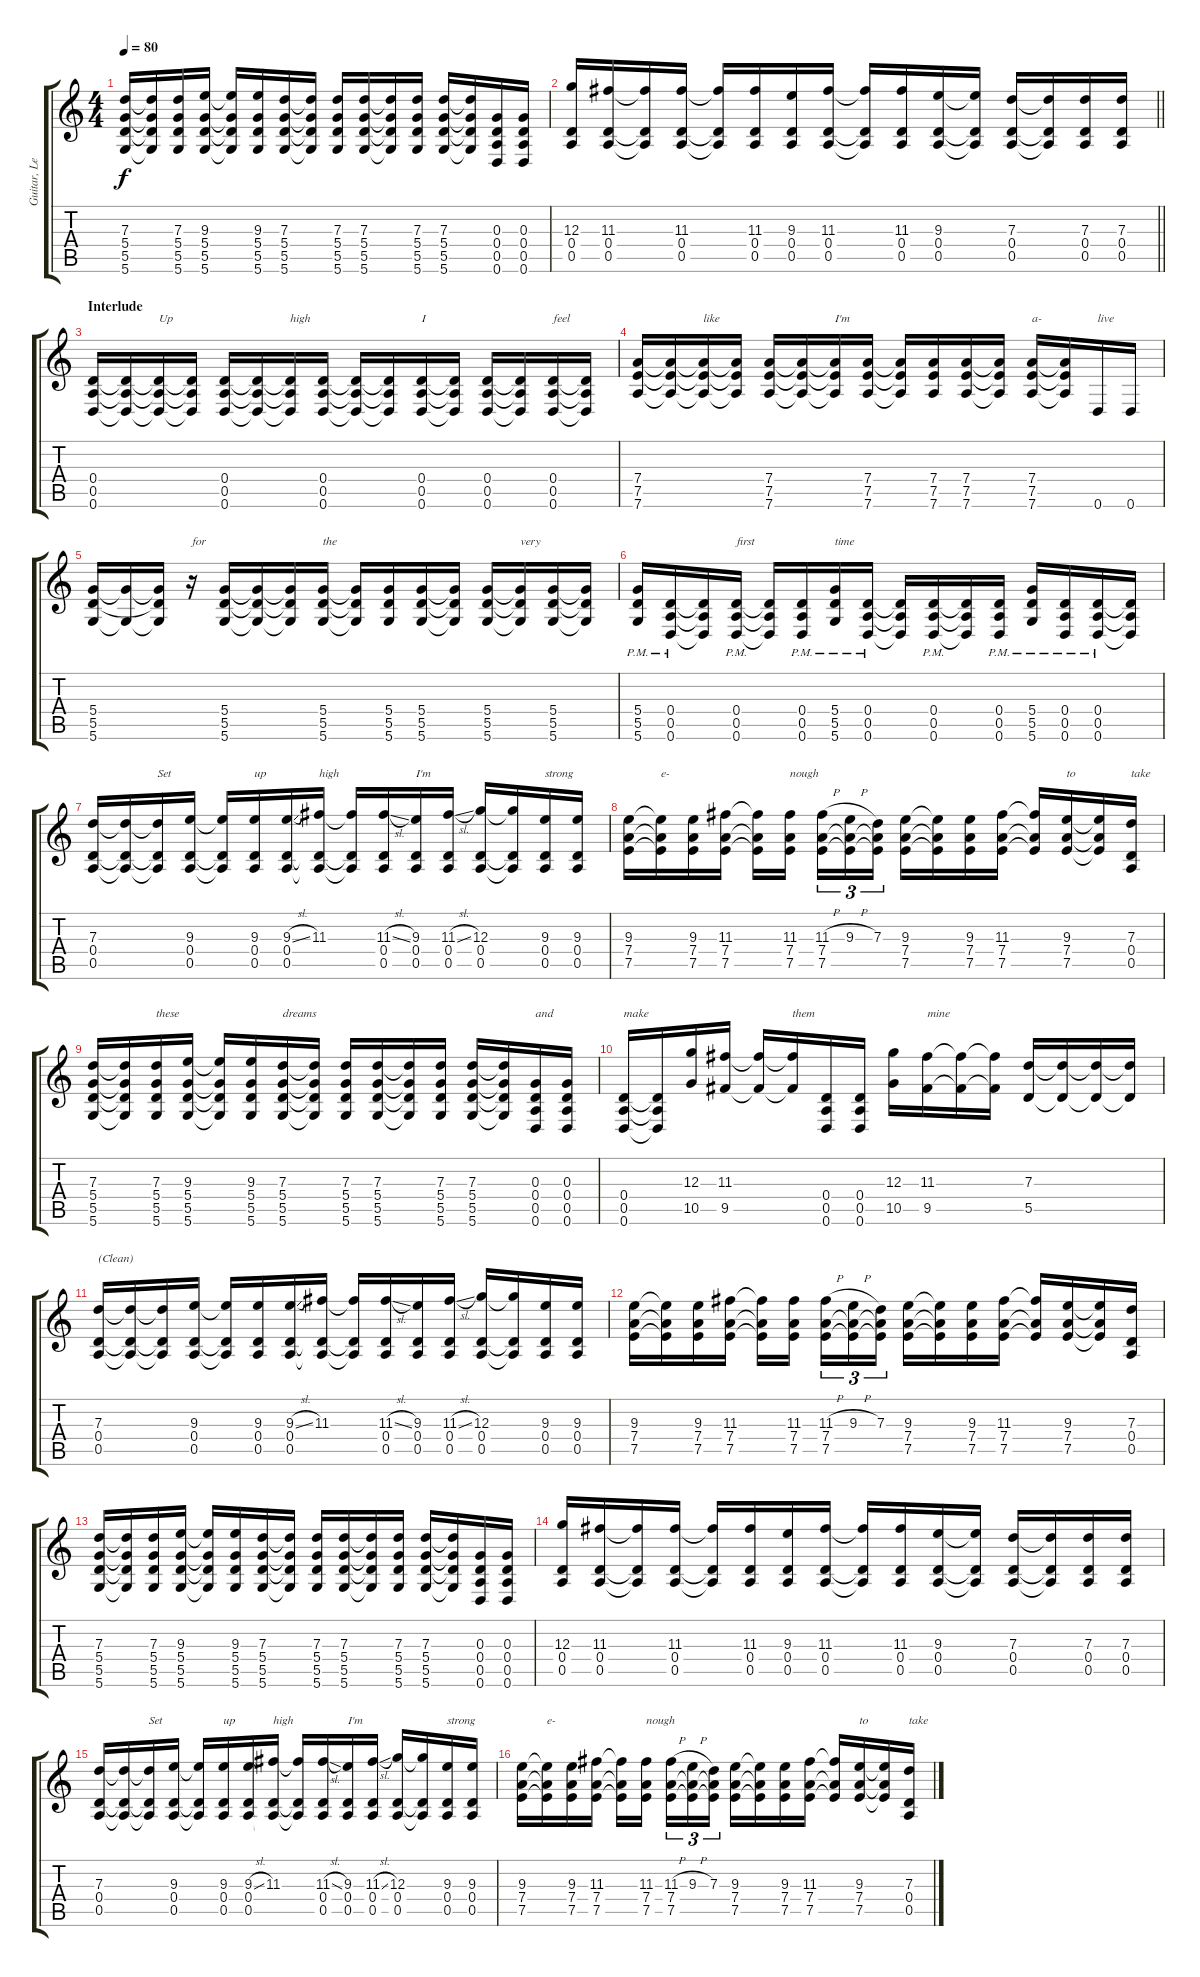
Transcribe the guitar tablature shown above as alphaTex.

\track ("Guitar, Lead" "Guitar, Le") {instrument acousticguitarsteel}
\staff {score tabs}
\tuning (E4 B3 G3 D3 A2 D2) {hide}
\ts (4 4)
\tempo 80
\clef g2
\ks c
(7.3 5.4 5.5 5.6).16{dy f} (7.3{t} 5.4{t} 5.5{t} 5.6{t}).16 (7.3 5.4 5.5 5.6).16 (9.3 5.4 5.5 5.6).16 (9.3{t} 5.4{t} 5.5{t} 5.6{t}).16 (9.3 5.4 5.5 5.6).16 (7.3 5.4 5.5 5.6).16 (7.3{t} 5.4{t} 5.5{t} 5.6{t}).16 (7.3 5.4 5.5 5.6).16 (7.3 5.4 5.5 5.6).16 (7.3{t} 5.4{t} 5.5{t} 5.6{t}).16 (7.3 5.4 5.5 5.6).16 (7.3 5.4 5.5 5.6).16 (7.3{t} 5.4{t} 5.5{t} 5.6{t}).16 (0.3 0.4 0.5 0.6).16 (0.3 0.4 0.5 0.6).16 |
\barLineRight lightlight
(12.3 0.4 0.5).16 (11.3 0.4 0.5).16 (11.3{t} 0.4{t} 0.5{t}).16 (11.3 0.4 0.5).16 (11.3{t} 0.4{t} 0.5{t}).16 (11.3 0.4 0.5).16 (9.3 0.4 0.5).16 (11.3 0.4 0.5).16 (11.3{t} 0.4{t} 0.5{t}).16 (11.3 0.4 0.5).16 (9.3 0.4 0.5).16 (9.3{t} 0.4{t} 0.5{t}).16 (7.3 0.4 0.5).16 (7.3{t} 0.4{t} 0.5{t}).16 (7.3 0.4 0.5).16 (7.3 0.4 0.5).16 |
\section ("" "Interlude")
(0.4 0.5 0.6).16 (0.4{t} 0.5{t} 0.6{t}).16 (0.4{t} 0.5{t} 0.6{t}).16{txt "Up"} (0.4{t} 0.5{t} 0.6{t}).16 (0.4 0.5 0.6).16 (0.4{t} 0.5{t} 0.6{t}).16 (0.4{t} 0.5{t} 0.6{t}).16{txt "high"} (0.4 0.5 0.6).16 (0.4{t} 0.5{t} 0.6{t}).16 (0.4{t} 0.5{t} 0.6{t}).16 (0.4 0.5 0.6).16{txt "I"} (0.4{t} 0.5{t} 0.6{t}).16 (0.4 0.5 0.6).16 (0.4{t} 0.5{t} 0.6{t}).16 (0.4 0.5 0.6).16{txt "feel"} (0.4{t} 0.5{t} 0.6{t}).16 |
(7.4 7.5 7.6).16 (7.4{t} 7.5{t} 7.6{t}).16 (7.4{t} 7.5{t} 7.6{t}).16{txt "like"} (7.4{t} 7.5{t} 7.6{t}).16 (7.4 7.5 7.6).16 (7.4{t} 7.5{t} 7.6{t}).16 (7.4{t} 7.5{t} 7.6{t}).16{txt "I'm"} (7.4 7.5 7.6).16 (7.4{t} 7.5{t} 7.6{t}).16 (7.4 7.5 7.6).16 (7.4 7.5 7.6).16 (7.4{t} 7.5{t} 7.6{t}).16 (7.4 7.5 7.6).16{txt "a-"} (7.4{t} 7.5{t} 7.6{t}).16 0.6.16{txt "live"} 0.6.16 |
(5.4 5.5 5.6).16 (5.4{t} 5.6{t}).16 (5.4{t} 5.5{t} 5.6{t}).16 r.16{txt "for"} (5.4 5.5 5.6).16 (5.4{t} 5.5{t} 5.6{t}).16 (5.4{t} 5.5{t} 5.6{t}).16 (5.4 5.5 5.6).16{txt "the"} (5.4{t} 5.5{t} 5.6{t}).16 (5.4 5.5 5.6).16 (5.4 5.5 5.6).16 (5.4{t} 5.5{t} 5.6{t}).16 (5.4 5.5 5.6).16 (5.4{t} 5.5{t} 5.6{t}).16{txt "very"} (5.4 5.5 5.6).16 (5.4{t} 5.5{t} 5.6{t}).16 |
(5.4{pm} 5.5{pm} 5.6{pm}).16 (0.4{pm} 0.5{pm} 0.6{pm}).16 (0.4{t} 0.5{t} 0.6{t}).16 (0.4{pm} 0.5{pm} 0.6{pm}).16{txt "first"} (0.4{t} 0.5{t} 0.6{t}).16 (0.4{pm} 0.5{pm} 0.6{pm}).16 (5.4{pm} 5.5{pm} 5.6{pm}).16{txt "time"} (0.4{pm} 0.5{pm} 0.6{pm}).16 (0.4{t} 0.5{t} 0.6{t}).16 (0.4{pm} 0.5{pm} 0.6{pm}).16 (0.4{t} 0.5{t} 0.6{t}).16 (0.4{pm} 0.5{pm} 0.6{pm}).16 (5.4{pm} 5.5{pm} 5.6{pm}).16 (0.4{pm} 0.5{pm} 0.6{pm}).16 (0.4{pm} 0.5{pm} 0.6{pm}).16 (0.4{t} 0.5{t} 0.6{t}).16 |
(7.3 0.4 0.5).16{instrument distortionguitar} (7.3{t} 0.4{t} 0.5{t}).16 (7.3{t} 0.4{t} 0.5{t}).16{txt "Set"} (9.3 0.4 0.5).16 (9.3{t} 0.4{t} 0.5{t}).16 (9.3 0.4 0.5).16{txt "up"} (9.3{sl} 0.4 0.5).16 (11.3 0.4{t} 0.5{t}).16{txt "high"} (11.3{t} 0.4{t} 0.5{t}).16 (11.3{sl} 0.4 0.5).16 (9.3 0.4 0.5).16{txt "I'm"} (11.3{sl} 0.4 0.5).16 (12.3 0.4 0.5).16 (12.3{t} 0.4{t} 0.5{t}).16 (9.3 0.4 0.5).16{txt "strong"} (9.3 0.4 0.5).16 |
(9.3 7.4 7.5).16 (9.3{t} 7.4{t} 7.5{t}).16{txt "e-"} (9.3 7.4 7.5).16 (11.3 7.4 7.5).16 (11.3{t} 7.4{t} 7.5{t}).16 (11.3 7.4 7.5).16{txt "nough" beam splitsecondary} (11.3{h} 7.4 7.5).16{tu (3 2)} (9.3{h} 7.4{t} 7.5{t}).16{tu (3 2)} (7.3 7.4{t} 7.5{t}).16{tu (3 2)} (9.3 7.4 7.5).16 (9.3{t} 7.4{t} 7.5{t}).16 (9.3 7.4 7.5).16 (11.3 7.4 7.5).16 (11.3{t} 7.4{t} 7.5{t}).16 (9.3 7.4 7.5).16{txt "to"} (9.3{t} 7.4{t} 7.5{t}).16 (7.3 0.4 0.5).16{txt "take"} |
(7.3 5.4 5.5 5.6).16 (7.3{t} 5.4{t} 5.5{t} 5.6{t}).16 (7.3 5.4 5.5 5.6).16{txt "these"} (9.3 5.4 5.5 5.6).16 (9.3{t} 5.4{t} 5.5{t} 5.6{t}).16 (9.3 5.4 5.5 5.6).16 (7.3 5.4 5.5 5.6).16{txt "dreams"} (7.3{t} 5.4{t} 5.5{t} 5.6{t}).16 (7.3 5.4 5.5 5.6).16 (7.3 5.4 5.5 5.6).16 (7.3{t} 5.4{t} 5.5{t} 5.6{t}).16 (7.3 5.4 5.5 5.6).16 (7.3 5.4 5.5 5.6).16 (7.3{t} 5.4{t} 5.5{t} 5.6{t}).16 (0.3 0.4 0.5 0.6).16{txt "and"} (0.3 0.4 0.5 0.6).16 |
(0.4 0.5 0.6).16{txt "make"} (0.4{t} 0.5{t} 0.6{t}).16 (12.3 10.5).16 (11.3 9.5).16 (11.3{t} 9.5{t}).16 (11.3{t} 9.5{t}).16{txt "them"} (0.4 0.5 0.6).16 (0.4 0.5 0.6).16 (12.3 10.5).16 (11.3 9.5).16{txt "mine"} (11.3{t} 9.5{t}).16 (11.3{t} 9.5{t}).16 (7.3 5.5).16 (7.3{t} 5.5{t}).16 (7.3{t} 5.5{t}).16 (7.3{t} 5.5{t}).16 |
(7.3 0.4 0.5).16{txt "(Clean)" instrument acousticguitarsteel} (7.3{t} 0.4{t} 0.5{t}).16 (7.3{t} 0.4{t} 0.5{t}).16 (9.3 0.4 0.5).16 (9.3{t} 0.4{t} 0.5{t}).16 (9.3 0.4 0.5).16 (9.3{sl} 0.4 0.5).16 (11.3 0.4{t} 0.5{t}).16 (11.3{t} 0.4{t} 0.5{t}).16 (11.3{sl} 0.4 0.5).16 (9.3 0.4 0.5).16 (11.3{sl} 0.4 0.5).16 (12.3 0.4 0.5).16 (12.3{t} 0.4{t} 0.5{t}).16 (9.3 0.4 0.5).16 (9.3 0.4 0.5).16 |
(9.3 7.4 7.5).16 (9.3{t} 7.4{t} 7.5{t}).16 (9.3 7.4 7.5).16 (11.3 7.4 7.5).16 (11.3{t} 7.4{t} 7.5{t}).16 (11.3 7.4 7.5).16{beam splitsecondary} (11.3{h} 7.4 7.5).16{tu (3 2)} (9.3{h} 7.4{t} 7.5{t}).16{tu (3 2)} (7.3 7.4{t} 7.5{t}).16{tu (3 2)} (9.3 7.4 7.5).16 (9.3{t} 7.4{t} 7.5{t}).16 (9.3 7.4 7.5).16 (11.3 7.4 7.5).16 (11.3{t} 7.4{t} 7.5{t}).16 (9.3 7.4 7.5).16 (9.3{t} 7.4{t} 7.5{t}).16 (7.3 0.4 0.5).16 |
(7.3 5.4 5.5 5.6).16 (7.3{t} 5.4{t} 5.5{t} 5.6{t}).16 (7.3 5.4 5.5 5.6).16 (9.3 5.4 5.5 5.6).16 (9.3{t} 5.4{t} 5.5{t} 5.6{t}).16 (9.3 5.4 5.5 5.6).16 (7.3 5.4 5.5 5.6).16 (7.3{t} 5.4{t} 5.5{t} 5.6{t}).16 (7.3 5.4 5.5 5.6).16 (7.3 5.4 5.5 5.6).16 (7.3{t} 5.4{t} 5.5{t} 5.6{t}).16 (7.3 5.4 5.5 5.6).16 (7.3 5.4 5.5 5.6).16 (7.3{t} 5.4{t} 5.5{t} 5.6{t}).16 (0.3 0.4 0.5 0.6).16 (0.3 0.4 0.5 0.6).16 |
(12.3 0.4 0.5).16 (11.3 0.4 0.5).16 (11.3{t} 0.4{t} 0.5{t}).16 (11.3 0.4 0.5).16 (11.3{t} 0.4{t} 0.5{t}).16 (11.3 0.4 0.5).16 (9.3 0.4 0.5).16 (11.3 0.4 0.5).16 (11.3{t} 0.4{t} 0.5{t}).16 (11.3 0.4 0.5).16 (9.3 0.4 0.5).16 (9.3{t} 0.4{t} 0.5{t}).16 (7.3 0.4 0.5).16 (7.3{t} 0.4{t} 0.5{t}).16 (7.3 0.4 0.5).16 (7.3 0.4 0.5).16 |
(7.3 0.4 0.5).16 (7.3{t} 0.4{t} 0.5{t}).16 (7.3{t} 0.4{t} 0.5{t}).16{txt "Set"} (9.3 0.4 0.5).16 (9.3{t} 0.4{t} 0.5{t}).16 (9.3 0.4 0.5).16{txt "up"} (9.3{sl} 0.4 0.5).16 (11.3 0.4{t} 0.5{t}).16{txt "high"} (11.3{t} 0.4{t} 0.5{t}).16 (11.3{sl} 0.4 0.5).16 (9.3 0.4 0.5).16{txt "I'm"} (11.3{sl} 0.4 0.5).16 (12.3 0.4 0.5).16 (12.3{t} 0.4{t} 0.5{t}).16 (9.3 0.4 0.5).16{txt "strong"} (9.3 0.4 0.5).16 |
(9.3 7.4 7.5).16 (9.3{t} 7.4{t} 7.5{t}).16{txt "e-"} (9.3 7.4 7.5).16 (11.3 7.4 7.5).16 (11.3{t} 7.4{t} 7.5{t}).16 (11.3 7.4 7.5).16{txt "nough" beam splitsecondary} (11.3{h} 7.4 7.5).16{tu (3 2)} (9.3{h} 7.4{t} 7.5{t}).16{tu (3 2)} (7.3 7.4{t} 7.5{t}).16{tu (3 2)} (9.3 7.4 7.5).16 (9.3{t} 7.4{t} 7.5{t}).16 (9.3 7.4 7.5).16 (11.3 7.4 7.5).16 (11.3{t} 7.4{t} 7.5{t}).16 (9.3 7.4 7.5).16{txt "to"} (9.3{t} 7.4{t} 7.5{t}).16 (7.3 0.4 0.5).16{txt "take"}
